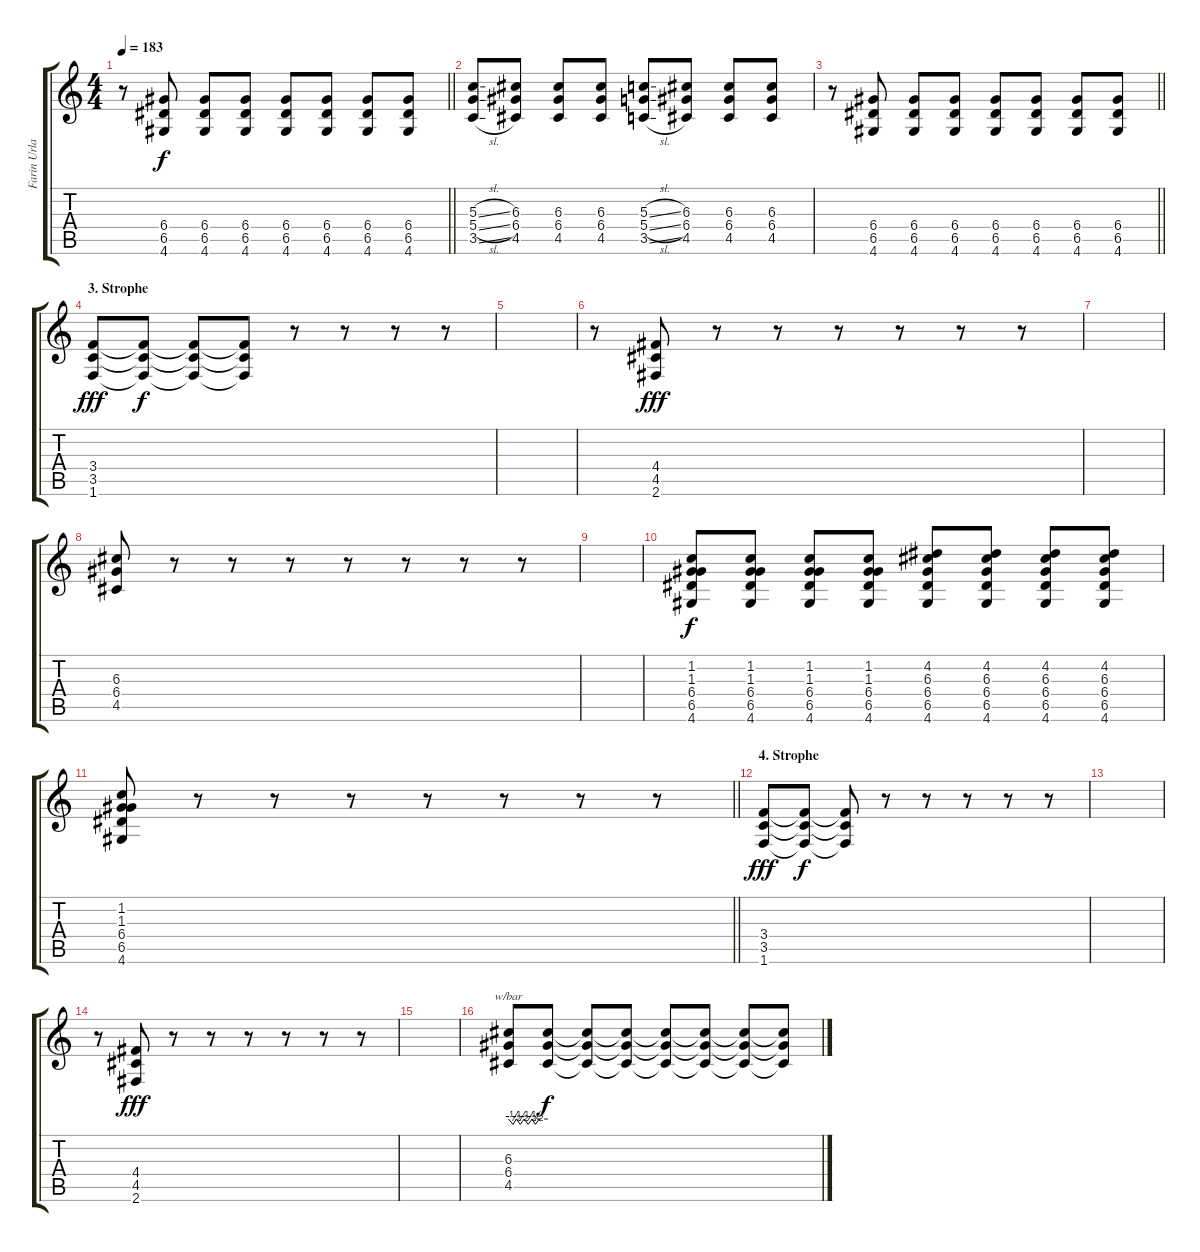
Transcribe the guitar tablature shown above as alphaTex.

\track ("Farin Urlaub I" "Farin Urla") {instrument distortionguitar}
\staff {score tabs}
\tuning (E4 B3 G3 D3 A2 E2) {hide}
\ts (4 4)
\tempo 183
\clef g2
\barLineRight lightlight
\ks c
r.8{dy f} (6.4 6.5 4.6).8 (6.4 6.5 4.6).8 (6.4 6.5 4.6).8 (6.4 6.5 4.6).8 (6.4 6.5 4.6).8 (6.4 6.5 4.6).8 (6.4 6.5 4.6).8 |
(5.3{sl} 5.4{sl} 3.5{sl}).8 (6.3 6.4 4.5).8 (6.3 6.4 4.5).8 (6.3 6.4 4.5).8 (5.3{sl} 5.4{sl} 3.5{sl}).8 (6.3 6.4 4.5).8 (6.3 6.4 4.5).8 (6.3 6.4 4.5).8 |
\barLineRight lightlight
r.8 (6.4 6.5 4.6).8 (6.4 6.5 4.6).8 (6.4 6.5 4.6).8 (6.4 6.5 4.6).8 (6.4 6.5 4.6).8 (6.4 6.5 4.6).8 (6.4 6.5 4.6).8 |
\section ("" "3. Strophe")
(3.4 3.5 1.6).8{dy fff} (3.4{t} 3.5{t} 1.6{t}).8{dy f} (3.4{t} 3.5{t} 1.6{t}).8 (3.4{t} 3.5{t} 1.6{t}).8 r.8 r.8 r.8 r.8 |
|
r.8 (4.4 4.5 2.6).8{dy fff} r.8 r.8 r.8 r.8 r.8 r.8 |
|
(6.3 6.4 4.5).8 r.8 r.8 r.8 r.8 r.8 r.8 r.8 |
|
(1.2 1.3 6.4 6.5 4.6).8{dy f} (1.2 1.3 6.4 6.5 4.6).8 (1.2 1.3 6.4 6.5 4.6).8 (1.2 1.3 6.4 6.5 4.6).8 (4.2 6.3 6.4 6.5 4.6).8 (4.2 6.3 6.4 6.5 4.6).8 (4.2 6.3 6.4 6.5 4.6).8 (4.2 6.3 6.4 6.5 4.6).8 |
\barLineRight lightlight
(1.2 1.3 6.4 6.5 4.6).8 r.8 r.8 r.8 r.8 r.8 r.8 r.8 |
\section ("" "4. Strophe")
(3.4 3.5 1.6).8{dy fff} (3.4{t} 3.5{t} 1.6{t}).8{dy f} (3.4{t} 3.5{t} 1.6{t}).8 r.8 r.8 r.8 r.8 r.8 |
|
r.8 (4.4 4.5 2.6).8{dy fff} r.8 r.8 r.8 r.8 r.8 r.8 |
|
(6.3 6.4 4.5).8{tbe (custom default 0 0 7 -2 12 0 18 -2 24 0 30 -2 36 0 41 -2 47 0 60 0)} (6.3{t} 6.4{t} 4.5{t}).8{dy f} (6.3{t} 6.4{t} 4.5{t}).8 (6.3{t} 6.4{t} 4.5{t}).8 (6.3{t} 6.4{t} 4.5{t}).8 (6.3{t} 6.4{t} 4.5{t}).8 (6.3{t} 6.4{t} 4.5{t}).8 (6.3{t} 6.4{t} 4.5{t}).8
